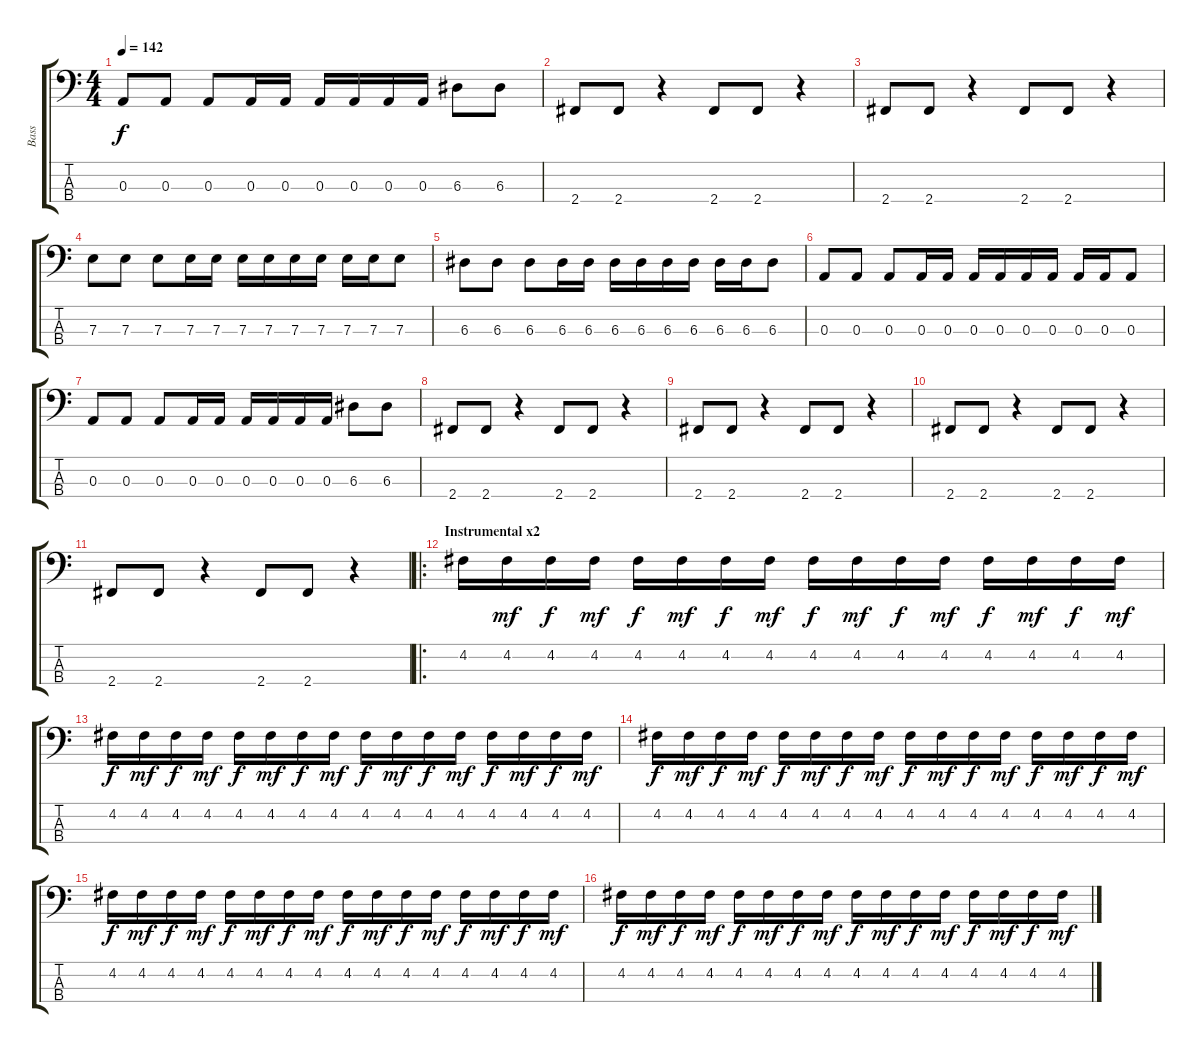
\track ("Bass" "Bass") {instrument electricbasspick}
\staff {score tabs}
\tuning (G2 D2 A1 E1) {hide}
\ts (4 4)
\tempo 142
\clef f4
\ks c
0.3.8{dy f} 0.3.8 0.3.8 0.3.16 0.3.16 0.3.16 0.3.16 0.3.16 0.3.16 6.3.8 6.3.8 |
2.4.8 2.4.8 r.4 2.4.8 2.4.8 r.4 |
2.4.8 2.4.8 r.4 2.4.8 2.4.8 r.4 |
7.3.8 7.3.8 7.3.8 7.3.16 7.3.16 7.3.16 7.3.16 7.3.16 7.3.16 7.3.16 7.3.16 7.3.8 |
6.3.8 6.3.8 6.3.8 6.3.16 6.3.16 6.3.16 6.3.16 6.3.16 6.3.16 6.3.16 6.3.16 6.3.8 |
0.3.8 0.3.8 0.3.8 0.3.16 0.3.16 0.3.16 0.3.16 0.3.16 0.3.16 0.3.16 0.3.16 0.3.8 |
0.3.8 0.3.8 0.3.8 0.3.16 0.3.16 0.3.16 0.3.16 0.3.16 0.3.16 6.3.8 6.3.8 |
2.4.8 2.4.8 r.4 2.4.8 2.4.8 r.4 |
2.4.8 2.4.8 r.4 2.4.8 2.4.8 r.4 |
2.4.8 2.4.8 r.4 2.4.8 2.4.8 r.4 |
2.4.8 2.4.8 r.4 2.4.8 2.4.8 r.4 |
\ro
\section ("" "Instrumental x2")
4.2.16 4.2.16{dy mf} 4.2.16{dy f} 4.2.16{dy mf} 4.2.16{dy f} 4.2.16{dy mf} 4.2.16{dy f} 4.2.16{dy mf} 4.2.16{dy f} 4.2.16{dy mf} 4.2.16{dy f} 4.2.16{dy mf} 4.2.16{dy f} 4.2.16{dy mf} 4.2.16{dy f} 4.2.16{dy mf} |
4.2.16{dy f} 4.2.16{dy mf} 4.2.16{dy f} 4.2.16{dy mf} 4.2.16{dy f} 4.2.16{dy mf} 4.2.16{dy f} 4.2.16{dy mf} 4.2.16{dy f} 4.2.16{dy mf} 4.2.16{dy f} 4.2.16{dy mf} 4.2.16{dy f} 4.2.16{dy mf} 4.2.16{dy f} 4.2.16{dy mf} |
4.2.16{dy f} 4.2.16{dy mf} 4.2.16{dy f} 4.2.16{dy mf} 4.2.16{dy f} 4.2.16{dy mf} 4.2.16{dy f} 4.2.16{dy mf} 4.2.16{dy f} 4.2.16{dy mf} 4.2.16{dy f} 4.2.16{dy mf} 4.2.16{dy f} 4.2.16{dy mf} 4.2.16{dy f} 4.2.16{dy mf} |
4.2.16{dy f} 4.2.16{dy mf} 4.2.16{dy f} 4.2.16{dy mf} 4.2.16{dy f} 4.2.16{dy mf} 4.2.16{dy f} 4.2.16{dy mf} 4.2.16{dy f} 4.2.16{dy mf} 4.2.16{dy f} 4.2.16{dy mf} 4.2.16{dy f} 4.2.16{dy mf} 4.2.16{dy f} 4.2.16{dy mf} |
4.2.16{dy f} 4.2.16{dy mf} 4.2.16{dy f} 4.2.16{dy mf} 4.2.16{dy f} 4.2.16{dy mf} 4.2.16{dy f} 4.2.16{dy mf} 4.2.16{dy f} 4.2.16{dy mf} 4.2.16{dy f} 4.2.16{dy mf} 4.2.16{dy f} 4.2.16{dy mf} 4.2.16{dy f} 4.2.16{dy mf}
